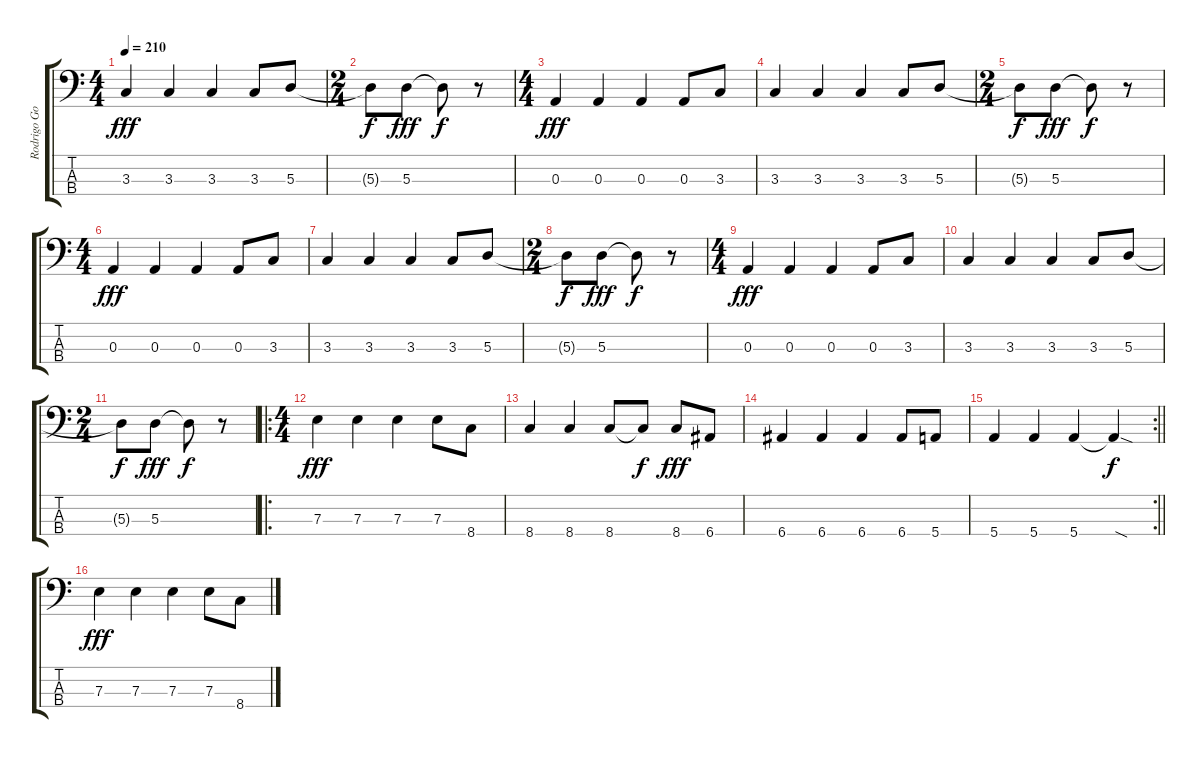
\track ("Rodrigo Gonzalez" "Rodrigo Go") {instrument electricbassfinger}
\staff {score tabs}
\tuning (G2 D2 A1 E1) {hide}
\ts (4 4)
\tempo 210
\clef f4
\ks c
3.3.4{dy fff} 3.3.4 3.3.4 3.3.8 5.3.8 |
\ts (2 4)
5.3{t}.8{dy f} 5.3.8{dy fff} 5.3{t}.8{dy f} r.8 |
\ts (4 4)
0.3.4{dy fff} 0.3.4 0.3.4 0.3.8 3.3.8 |
3.3.4 3.3.4 3.3.4 3.3.8 5.3.8 |
\ts (2 4)
5.3{t}.8{dy f} 5.3.8{dy fff} 5.3{t}.8{dy f} r.8 |
\ts (4 4)
0.3.4{dy fff} 0.3.4 0.3.4 0.3.8 3.3.8 |
3.3.4 3.3.4 3.3.4 3.3.8 5.3.8 |
\ts (2 4)
5.3{t}.8{dy f} 5.3.8{dy fff} 5.3{t}.8{dy f} r.8 |
\ts (4 4)
0.3.4{dy fff} 0.3.4 0.3.4 0.3.8 3.3.8 |
3.3.4 3.3.4 3.3.4 3.3.8 5.3.8 |
\ts (2 4)
5.3{t}.8{dy f} 5.3.8{dy fff} 5.3{t}.8{dy f} r.8 |
\ro
\ts (4 4)
7.3.4{dy fff} 7.3.4 7.3.4 7.3.8 8.4.8 |
8.4.4 8.4.4 8.4.8 8.4{t}.8{dy f} 8.4.8{dy fff} 6.4.8 |
6.4.4 6.4.4 6.4.4 6.4.8 5.4.8 |
\rc 2
\barLineRight lightlight
5.4.4 5.4.4 5.4.4 5.4{sod t}.4{dy f} |
7.3.4{dy fff} 7.3.4 7.3.4 7.3.8 8.4.8
